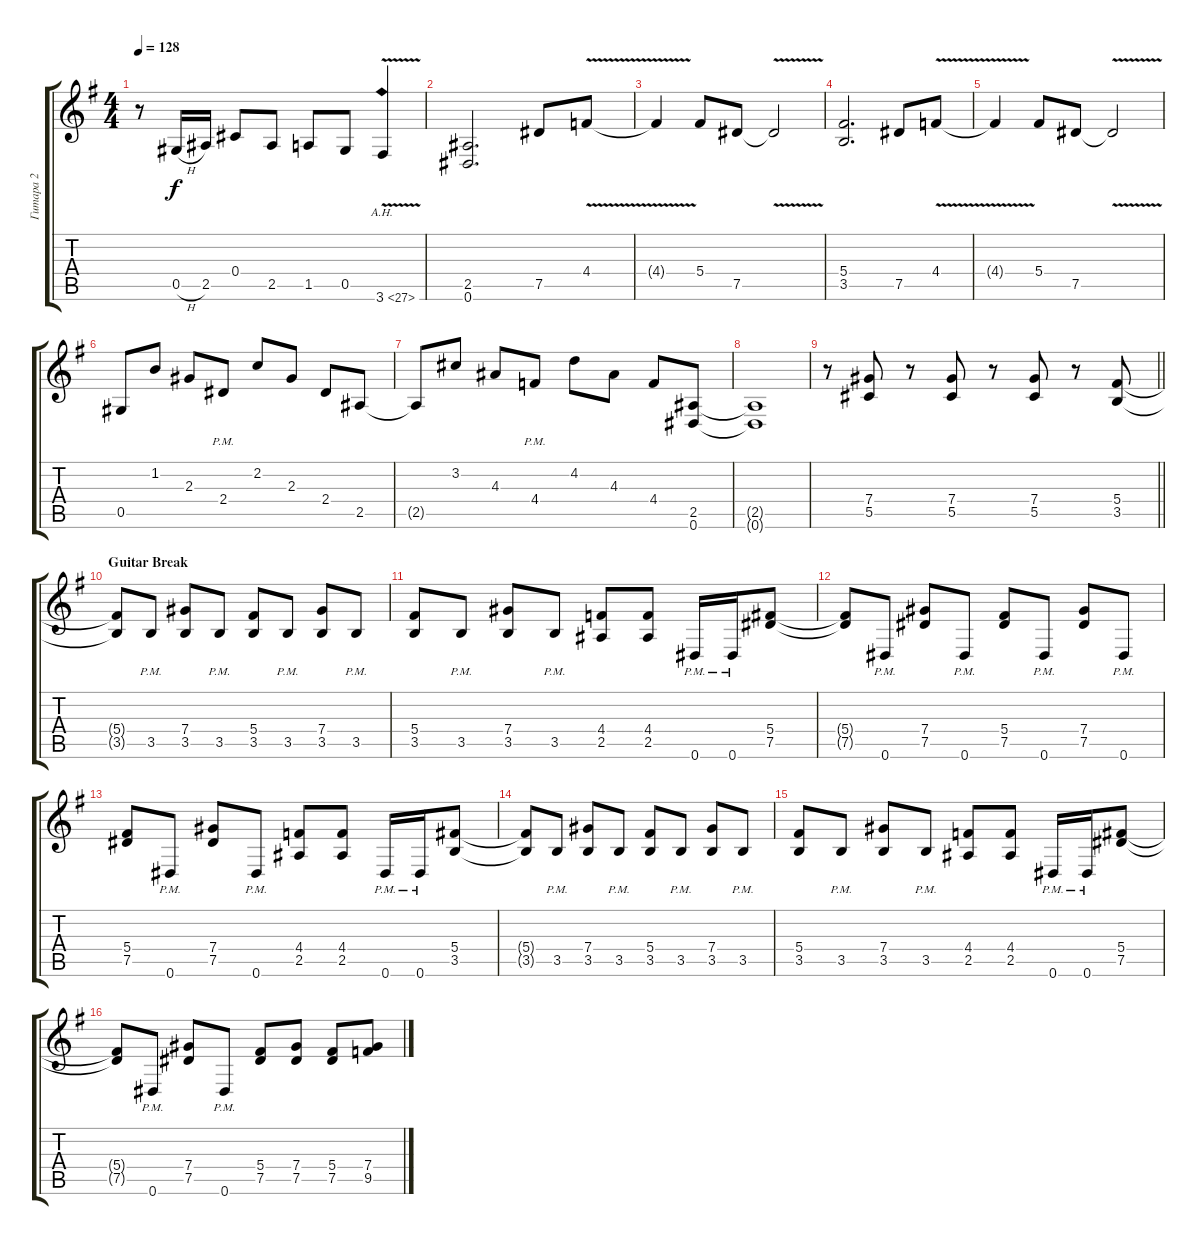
\track ("Гитара 2" "Гитара 2") {instrument distortionguitar}
\staff {score tabs}
\tuning (Eb4 Bb3 Gb3 Db3 Ab2 Eb2) {hide}
\ts (4 4)
\tempo 128
\clef g2
\ks eminor
r.8{dy f} 0.5{h}.16 2.5.16 0.4.8 2.5.8 1.5.8 0.5.8 3.6{ah 24 v}.4 |
(2.5 0.6).2{d} 7.5.8 4.4{v}.8 |
4.4{t}.4 5.4.8 7.5.8 7.5{v t}.2 |
(5.4 3.5).2{d} 7.5.8 4.4{v}.8 |
4.4{t}.4 5.4.8 7.5.8 7.5{v t}.2 |
0.5.8 1.2.8 2.3.8 2.4{pm}.8 2.2.8 2.3.8 2.4.8 2.5.8 |
2.5{t}.8 3.2.8 4.3.8 4.4{pm}.8 4.2.8 4.3.8 4.4.8 (2.5 0.6).8 |
(2.5{t} 0.6{t}).1 |
\barLineRight lightlight
r.8 (7.4 5.5).8 r.8 (7.4 5.5).8 r.8 (7.4 5.5).8 r.8 (5.4 3.5).8 |
\section ("" "Guitar Break")
(5.4{t} 3.5{t}).8 3.5{pm}.8 (7.4 3.5).8 3.5{pm}.8 (5.4 3.5).8 3.5{pm}.8 (7.4 3.5).8 3.5{pm}.8 |
(5.4 3.5).8 3.5{pm}.8 (7.4 3.5).8 3.5{pm}.8 (4.4 2.5).8 (4.4 2.5).8 0.6{pm}.16 0.6{pm}.16 (5.4 7.5).8 |
(5.4{t} 7.5{t}).8 0.6{pm}.8 (7.4 7.5).8 0.6{pm}.8 (5.4 7.5).8 0.6{pm}.8 (7.4 7.5).8 0.6{pm}.8 |
(5.4 7.5).8 0.6{pm}.8 (7.4 7.5).8 0.6{pm}.8 (4.4 2.5).8 (4.4 2.5).8 0.6{pm}.16 0.6{pm}.16 (5.4 3.5).8 |
(5.4{t} 3.5{t}).8 3.5{pm}.8 (7.4 3.5).8 3.5{pm}.8 (5.4 3.5).8 3.5{pm}.8 (7.4 3.5).8 3.5{pm}.8 |
(5.4 3.5).8 3.5{pm}.8 (7.4 3.5).8 3.5{pm}.8 (4.4 2.5).8 (4.4 2.5).8 0.6{pm}.16 0.6{pm}.16 (5.4 7.5).8 |
(5.4{t} 7.5{t}).8 0.6{pm}.8 (7.4 7.5).8 0.6{pm}.8 (5.4 7.5).8 (7.4 7.5).8 (5.4 7.5).8 (7.4 9.5).8
